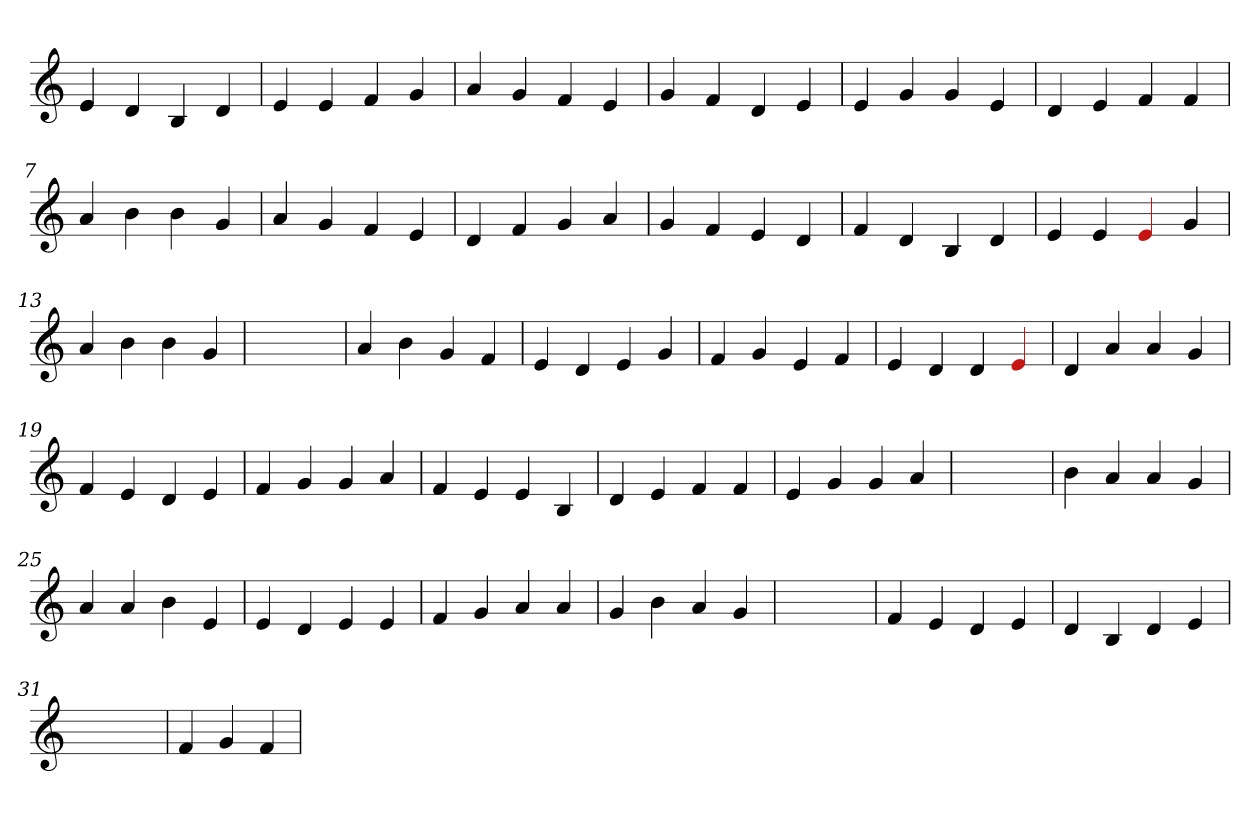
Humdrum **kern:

**kern
*part1
*staff1
*clefG2
=1
4e
4d
4B
4d
=2
4e
4e
4f
4g
=3
4a
4g
4f
4e
=4
4g
4f
4d
4e
=5
4e
4g
4g
4e
=6
4d
4e
4f
4f
=7
4a
4b
4b
4g
=8
4a
4g
4f
4e
=9
4d
4f
4g
4a
=10
4g
4f
4e
4d
=11
4f
4d
4B
4d
=12
4e
4e
4Re
4g
=13
4a
4b
4b
4g
=14
1ryy
=14
4a
4b
4g
4f
=15
4e
4d
4e
4g
=16
4f
4g
4e
4f
=17
4e
4d
4d
4Re
=18
4d
4a
4a
4g
=19
4f
4e
4d
4e
=20
4f
4g
4g
4a
=21
4f
4e
4e
4B
=22
4d
4e
4f
4f
=23
4e
4g
4g
4a
=24
1ryy
=24
4b
4a
4a
4g
=25
4a
4a
4b
4e
=26
4e
4d
4e
4e
=27
4f
4g
4a
4a
=28
4g
4b
4a
4g
=29
1ryy
=29
4f
4e
4d
4e
=30
4d
4B
4d
4e
=31
1ryy
=31
4f
4g
4f
=
*-
